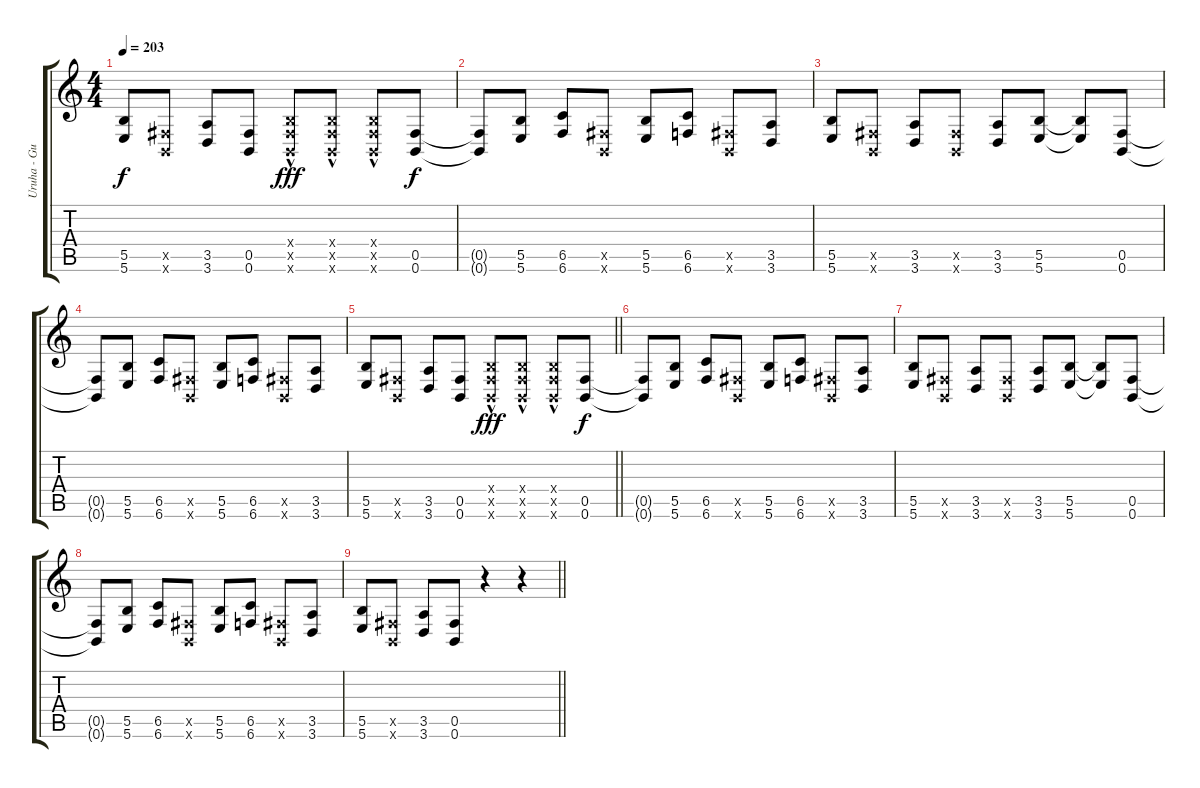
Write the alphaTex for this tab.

\track ("Uruha - Guitar 1" "Uruha - Gu") {instrument distortionguitar}
\staff {score tabs}
\tuning (Db4 Ab3 E3 B2 Gb2 B1) {hide}
\ts (4 4)
\tempo 203
\clef g2
\ks c
(5.5 5.6).8{dy f} (0.5{x} 0.6{x}).8 (3.5 3.6).8 (0.5 0.6).8 (0.4{hac x} 0.5{hac x} 0.6{hac x}).8{dy fff} (0.4{hac x} 0.5{hac x} 0.6{hac x}).8 (0.4{hac x} 0.5{hac x} 0.6{hac x}).8 (0.5 0.6).8{dy f} |
(0.5{t} 0.6{t}).8 (5.5 5.6).8 (6.5 6.6).8 (0.5{x} 0.6{x}).8 (5.5 5.6).8 (6.5 6.6).8 (0.5{x} 0.6{x}).8 (3.5 3.6).8 |
(5.5 5.6).8 (0.5{x} 0.6{x}).8 (3.5 3.6).8 (0.5{x} 0.6{x}).8 (3.5 3.6).8 (5.5 5.6).8 (5.5{t} 5.6{t}).8 (0.5 0.6).8 |
(0.5{t} 0.6{t}).8 (5.5 5.6).8 (6.5 6.6).8 (0.5{x} 0.6{x}).8 (5.5 5.6).8 (6.5 6.6).8 (0.5{x} 0.6{x}).8 (3.5 3.6).8 |
\barLineRight lightlight
(5.5 5.6).8 (0.5{x} 0.6{x}).8 (3.5 3.6).8 (0.5 0.6).8 (0.4{hac x} 0.5{hac x} 0.6{hac x}).8{dy fff} (0.4{hac x} 0.5{hac x} 0.6{hac x}).8 (0.4{hac x} 0.5{hac x} 0.6{hac x}).8 (0.5 0.6).8{dy f} |
\section ("" "")
(0.5{t} 0.6{t}).8 (5.5 5.6).8 (6.5 6.6).8 (0.5{x} 0.6{x}).8 (5.5 5.6).8 (6.5 6.6).8 (0.5{x} 0.6{x}).8 (3.5 3.6).8 |
(5.5 5.6).8 (0.5{x} 0.6{x}).8 (3.5 3.6).8 (0.5{x} 0.6{x}).8 (3.5 3.6).8 (5.5 5.6).8 (5.5{t} 5.6{t}).8 (0.5 0.6).8 |
(0.5{t} 0.6{t}).8 (5.5 5.6).8 (6.5 6.6).8 (0.5{x} 0.6{x}).8 (5.5 5.6).8 (6.5 6.6).8 (0.5{x} 0.6{x}).8 (3.5 3.6).8 |
\barLineRight lightlight
(5.5 5.6).8 (0.5{x} 0.6{x}).8 (3.5 3.6).8 (0.5 0.6).8 r.4 r.4
